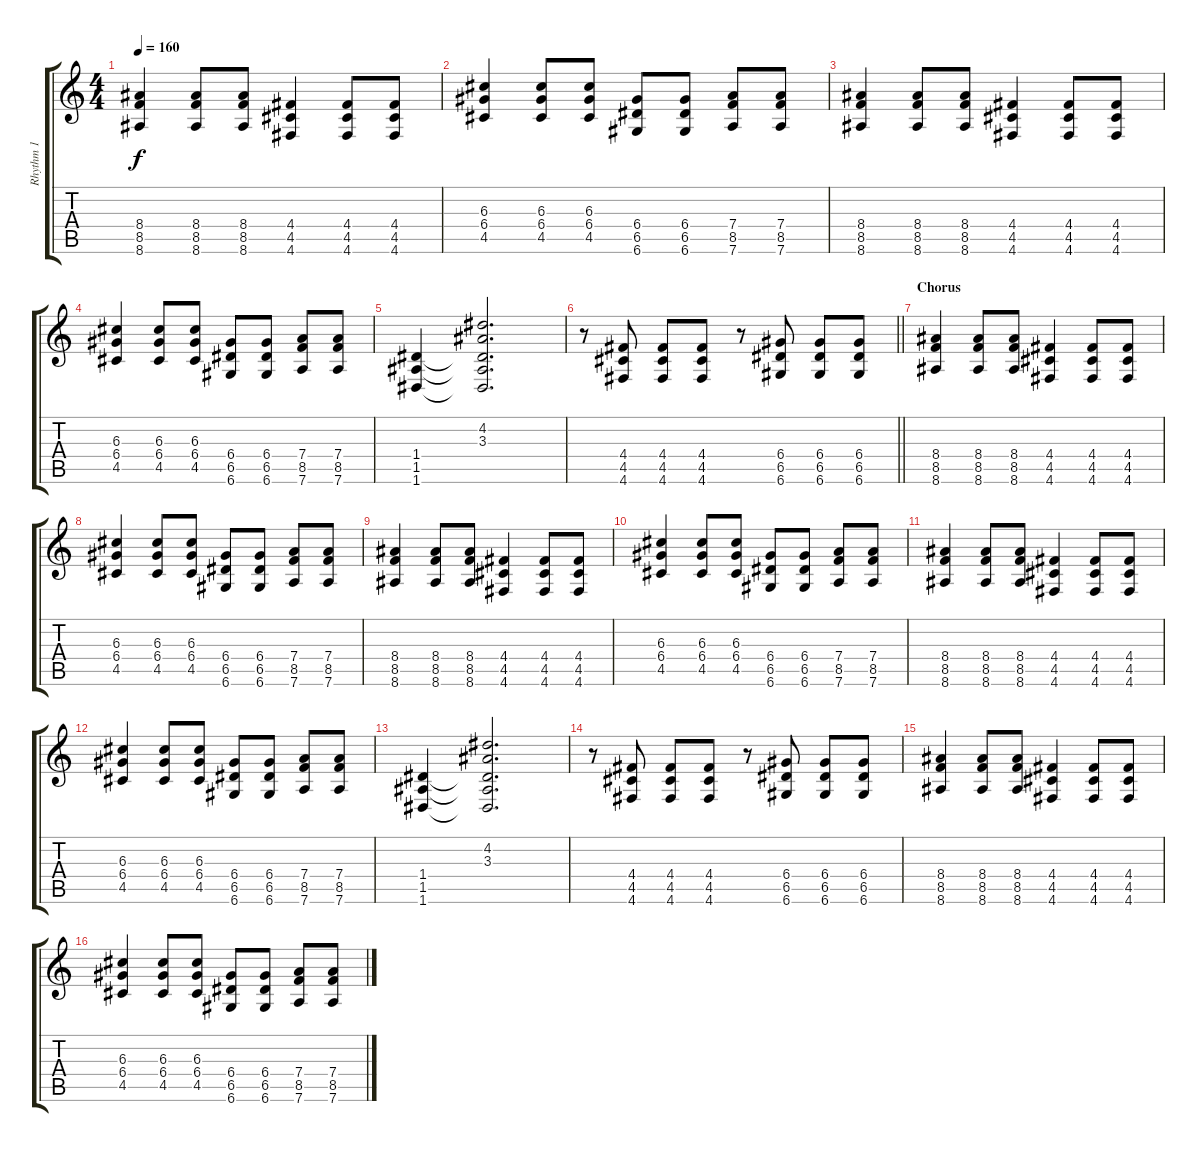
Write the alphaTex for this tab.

\track ("Rhythm 1" "Rhythm 1") {instrument overdrivenguitar}
\staff {score tabs}
\tuning (E4 B3 G3 D3 A2 D2) {hide}
\ts (4 4)
\tempo 160
\clef g2
\ks c
(8.4 8.5 8.6).4{dy f} (8.4 8.5 8.6).8 (8.4 8.5 8.6).8 (4.4 4.5 4.6).4 (4.4 4.5 4.6).8 (4.4 4.5 4.6).8 |
(6.3 6.4 4.5).4 (6.3 6.4 4.5).8 (6.3 6.4 4.5).8 (6.4 6.5 6.6).8 (6.4 6.5 6.6).8 (7.4 8.5 7.6).8 (7.4 8.5 7.6).8 |
(8.4 8.5 8.6).4 (8.4 8.5 8.6).8 (8.4 8.5 8.6).8 (4.4 4.5 4.6).4 (4.4 4.5 4.6).8 (4.4 4.5 4.6).8 |
(6.3 6.4 4.5).4 (6.3 6.4 4.5).8 (6.3 6.4 4.5).8 (6.4 6.5 6.6).8 (6.4 6.5 6.6).8 (7.4 8.5 7.6).8 (7.4 8.5 7.6).8 |
(1.4 1.5 1.6).4 (4.2 3.3 1.4{t} 1.5{t} 1.6{t}).2{d} |
\barLineRight lightlight
r.8 (4.4 4.5 4.6).8 (4.4 4.5 4.6).8 (4.4 4.5 4.6).8 r.8 (6.4 6.5 6.6).8 (6.4 6.5 6.6).8 (6.4 6.5 6.6).8 |
\section ("" "Chorus")
(8.4 8.5 8.6).4 (8.4 8.5 8.6).8 (8.4 8.5 8.6).8 (4.4 4.5 4.6).4 (4.4 4.5 4.6).8 (4.4 4.5 4.6).8 |
(6.3 6.4 4.5).4 (6.3 6.4 4.5).8 (6.3 6.4 4.5).8 (6.4 6.5 6.6).8 (6.4 6.5 6.6).8 (7.4 8.5 7.6).8 (7.4 8.5 7.6).8 |
(8.4 8.5 8.6).4 (8.4 8.5 8.6).8 (8.4 8.5 8.6).8 (4.4 4.5 4.6).4 (4.4 4.5 4.6).8 (4.4 4.5 4.6).8 |
(6.3 6.4 4.5).4 (6.3 6.4 4.5).8 (6.3 6.4 4.5).8 (6.4 6.5 6.6).8 (6.4 6.5 6.6).8 (7.4 8.5 7.6).8 (7.4 8.5 7.6).8 |
(8.4 8.5 8.6).4 (8.4 8.5 8.6).8 (8.4 8.5 8.6).8 (4.4 4.5 4.6).4 (4.4 4.5 4.6).8 (4.4 4.5 4.6).8 |
(6.3 6.4 4.5).4 (6.3 6.4 4.5).8 (6.3 6.4 4.5).8 (6.4 6.5 6.6).8 (6.4 6.5 6.6).8 (7.4 8.5 7.6).8 (7.4 8.5 7.6).8 |
(1.4 1.5 1.6).4 (4.2 3.3 1.4{t} 1.5{t} 1.6{t}).2{d} |
r.8 (4.4 4.5 4.6).8 (4.4 4.5 4.6).8 (4.4 4.5 4.6).8 r.8 (6.4 6.5 6.6).8 (6.4 6.5 6.6).8 (6.4 6.5 6.6).8 |
(8.4 8.5 8.6).4 (8.4 8.5 8.6).8 (8.4 8.5 8.6).8 (4.4 4.5 4.6).4 (4.4 4.5 4.6).8 (4.4 4.5 4.6).8 |
(6.3 6.4 4.5).4 (6.3 6.4 4.5).8 (6.3 6.4 4.5).8 (6.4 6.5 6.6).8 (6.4 6.5 6.6).8 (7.4 8.5 7.6).8 (7.4 8.5 7.6).8
